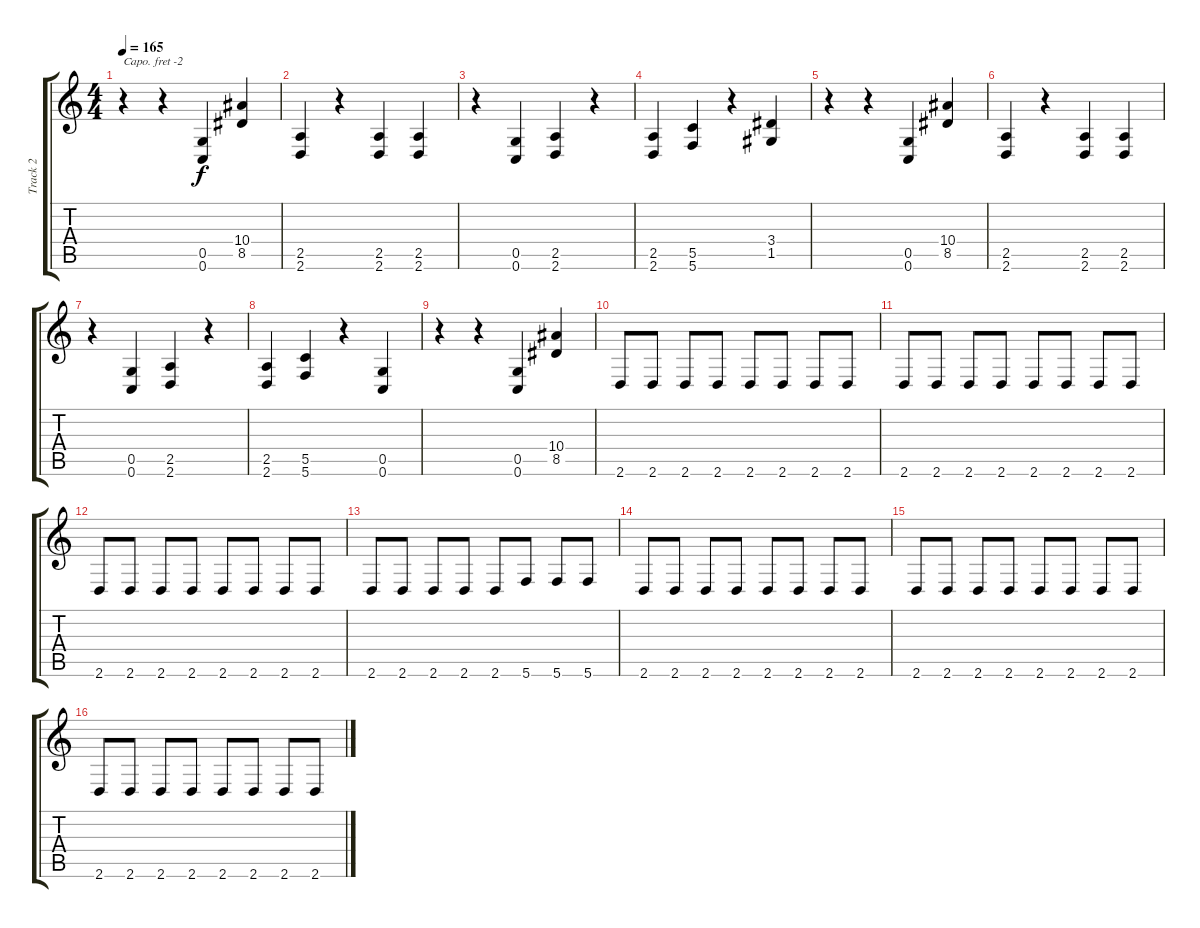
\track ("Track 2" "Track 2") {instrument distortionguitar}
\staff {score tabs}
\capo -2
\tuning (E4 B3 G3 D3 A2 D2) {hide}
\ts (4 4)
\tempo 165
\clef g2
\ks c
r.4{dy f} r.4 (0.5 0.6).4 (10.4 8.5).4 |
(2.5 2.6).4 r.4 (2.5 2.6).4 (2.5 2.6).4 |
r.4 (0.5 0.6).4 (2.5 2.6).4 r.4 |
(2.5 2.6).4 (5.5 5.6).4 r.4 (3.4 1.5).4 |
r.4 r.4 (0.5 0.6).4 (10.4 8.5).4 |
(2.5 2.6).4 r.4 (2.5 2.6).4 (2.5 2.6).4 |
r.4 (0.5 0.6).4 (2.5 2.6).4 r.4 |
(2.5 2.6).4 (5.5 5.6).4 r.4 (0.5 0.6).4 |
r.4 r.4 (0.5 0.6).4 (10.4 8.5).4 |
2.6.8 2.6.8 2.6.8 2.6.8 2.6.8 2.6.8 2.6.8 2.6.8 |
2.6.8 2.6.8 2.6.8 2.6.8 2.6.8 2.6.8 2.6.8 2.6.8 |
2.6.8 2.6.8 2.6.8 2.6.8 2.6.8 2.6.8 2.6.8 2.6.8 |
2.6.8 2.6.8 2.6.8 2.6.8 2.6.8 5.6.8 5.6.8 5.6.8 |
2.6.8 2.6.8 2.6.8 2.6.8 2.6.8 2.6.8 2.6.8 2.6.8 |
2.6.8 2.6.8 2.6.8 2.6.8 2.6.8 2.6.8 2.6.8 2.6.8 |
2.6.8 2.6.8 2.6.8 2.6.8 2.6.8 2.6.8 2.6.8 2.6.8
